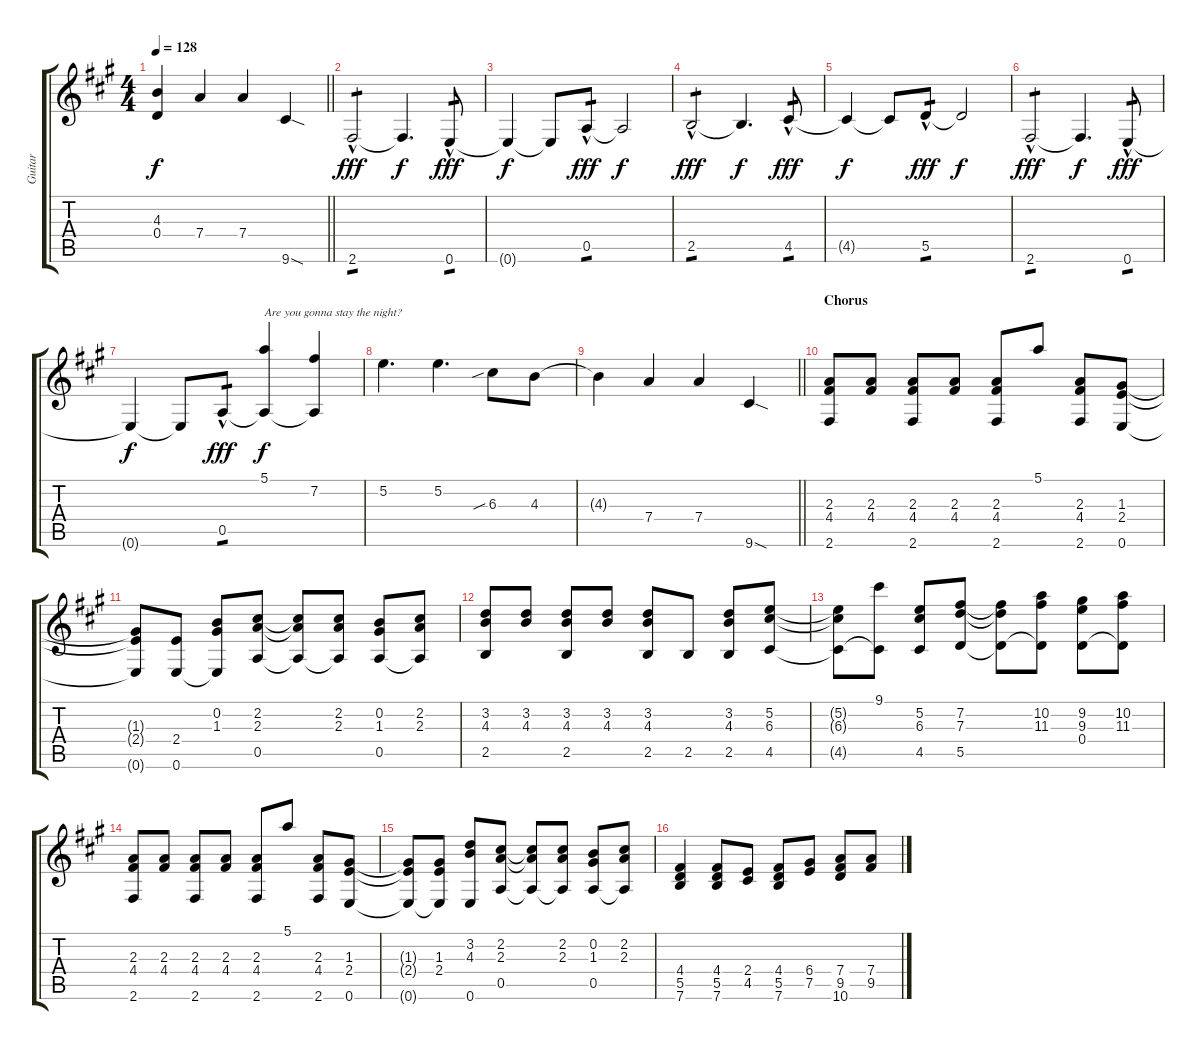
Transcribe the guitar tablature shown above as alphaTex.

\track ("Guitar" "Guitar") {instrument acousticguitarnylon}
\staff {score tabs}
\tuning (E4 B3 G3 D3 A2 E2) {hide}
\ts (4 4)
\tempo 128
\clef g2
\barLineRight lightlight
\ks f#minor
(4.3{t} 0.4{t}).4{dy f} 7.4.4 7.4.4 9.6{sod}.4 |
2.6{hac}.2{tp 1 dy fff} 2.6{t}.4{d dy f} 0.6{hac}.8{tp 1 dy fff} |
0.6{t}.4{dy f} 0.6{t}.8 0.5{hac}.8{tp 1 dy fff} 0.5{t}.2{dy f} |
2.5{hac}.2{tp 1 dy fff} 2.5{t}.4{d dy f} 4.5{hac}.8{tp 1 dy fff} |
4.5{t}.4{dy f} 4.5{t}.8 5.5{hac}.8{tp 1 dy fff} 5.5{t}.2{dy f} |
2.6{hac}.2{tp 1 dy fff} 2.6{t}.4{d dy f} 0.6{hac}.8{tp 1 dy fff} |
0.6{t}.4{dy f} 0.6{t}.8 0.5{hac}.8{tp 1 dy fff} (5.1 0.5{t}).4{txt "Are you gonna stay the night?" dy f} (7.2 0.5{t}).4 |
5.2.4{d} 5.2.4{d} 6.3{sib}.8 4.3.8 |
\barLineRight lightlight
4.3{t}.4 7.4.4 7.4.4 9.6{sod}.4 |
\section ("" "Chorus")
(2.3 4.4 2.6).8 (2.3 4.4).8 (2.3 4.4 2.6).8 (2.3 4.4).8 (2.3 4.4 2.6).8 5.1.8 (2.3 4.4 2.6).8 (1.3 2.4 0.6).8 |
(1.3{t} 2.4{t} 0.6{t}).8 (2.4 0.6).8 (0.2 1.3 0.6{t}).8 (2.2 2.3 0.5).8 (2.2{t} 2.3{t} 0.5{t}).8 (2.2 2.3 0.5{t}).8 (0.2 1.3 0.5).8 (2.2 2.3 0.5{t}).8 |
(3.2 4.3 2.5).8 (3.2 4.3).8 (3.2 4.3 2.5).8 (3.2 4.3).8 (3.2 4.3 2.5).8 2.5.8 (3.2 4.3 2.5).8 (5.2 6.3 4.5).8 |
(5.2{t} 6.3{t} 4.5{t}).8 (9.1 4.5{t}).8 (5.2 6.3 4.5).8 (7.2 7.3 5.5).8 (7.2{t} 7.3{t} 5.5{t}).8 (10.2 11.3 5.5{t}).8 (9.2 9.3 0.4).8 (10.2 11.3 0.4{t}).8 |
(2.3 4.4 2.6).8 (2.3 4.4).8 (2.3 4.4 2.6).8 (2.3 4.4).8 (2.3 4.4 2.6).8 5.1.8 (2.3 4.4 2.6).8 (1.3 2.4 0.6).8 |
(1.3{t} 2.4{t} 0.6{t}).8 (1.3 2.4 0.6{t}).8 (3.2 4.3 0.6).8 (2.2 2.3 0.5).8 (2.2{t} 2.3{t} 0.5{t}).8 (2.2 2.3 0.5{t}).8 (0.2 1.3 0.5).8 (2.2 2.3 0.5{t}).8 |
(4.4 5.5 7.6).4 (4.4 5.5 7.6).8 (2.4 4.5).8 (4.4 5.5 7.6).8 (6.4 7.5).8 (7.4 9.5 10.6).8 (7.4 9.5).8
